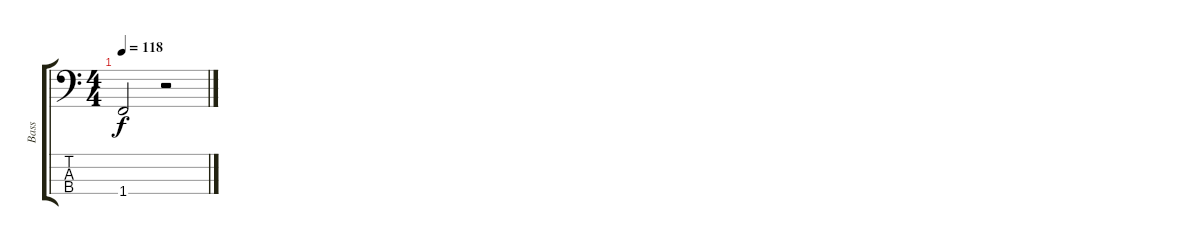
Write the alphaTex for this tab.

\track ("Bass" "Bass") {instrument electricbasspick}
\staff {score tabs}
\tuning (G2 D2 A1 E1) {hide}
\ts (4 4)
\tempo 118
\clef f4
\ks c
1.4.2{dy f} r.2
